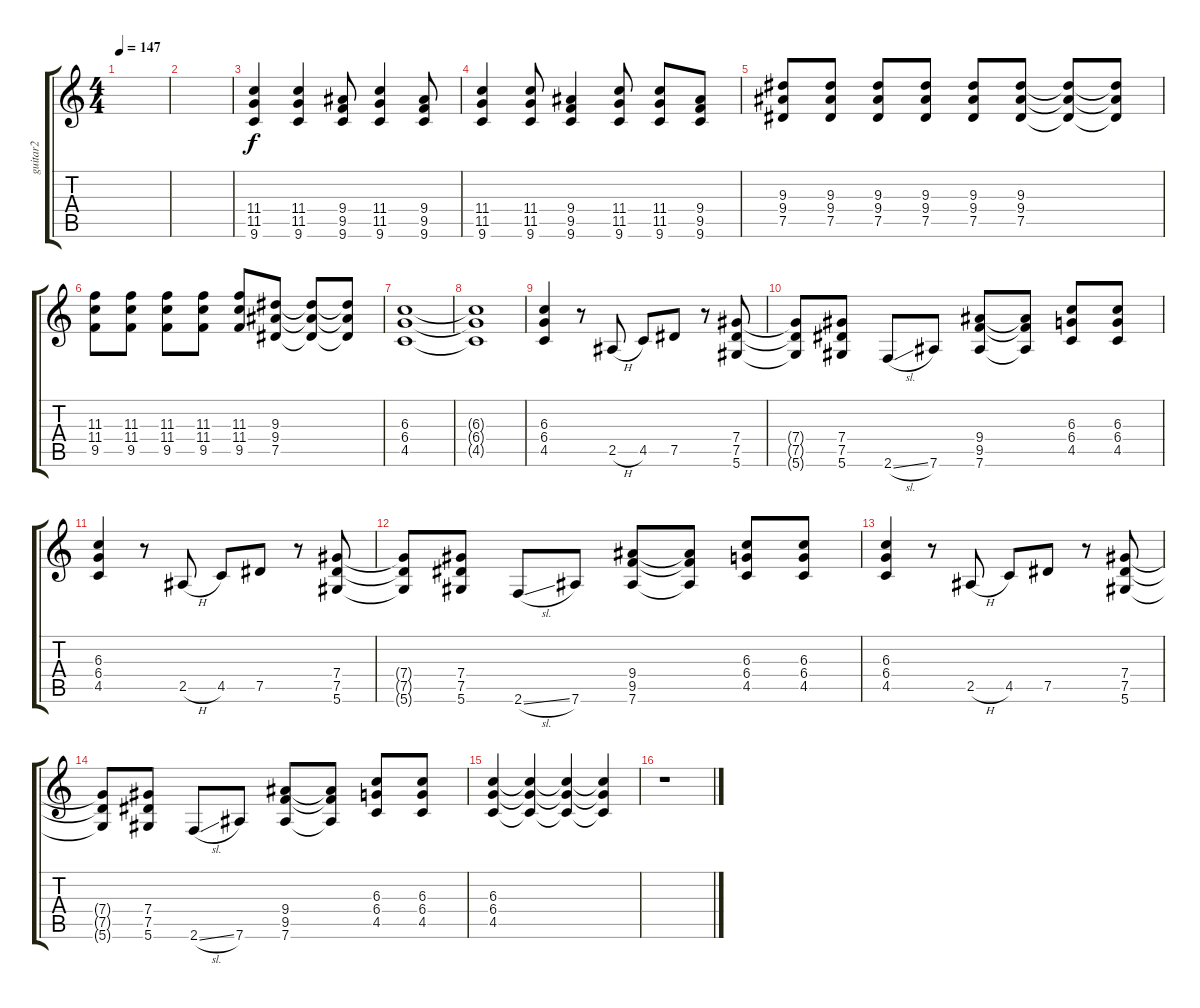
\track ("guitar2" "guitar2") {instrument distortionguitar}
\staff {score tabs}
\tuning (Eb4 Bb3 Gb3 Db3 Ab2 Eb2) {hide}
\ts (4 4)
\tempo 147
\clef g2
\ks c
|
|
(11.4 11.5 9.6).4 (11.4 11.5 9.6).4 (9.4 9.5 9.6).8 (11.4 11.5 9.6).4 (9.4 9.5 9.6).8 |
(11.4 11.5 9.6).4 (11.4 11.5 9.6).8 (9.4 9.5 9.6).4 (11.4 11.5 9.6).8 (11.4 11.5 9.6).8 (9.4 9.5 9.6).8 |
(9.3 9.4 7.5).8 (9.3 9.4 7.5).8 (9.3 9.4 7.5).8 (9.3 9.4 7.5).8 (9.3 9.4 7.5).8 (9.3 9.4 7.5).8 (9.3{t} 9.4{t} 7.5{t}).8 (9.3{t} 9.4{t} 7.5{t}).8 |
(11.3 11.4 9.5).8 (11.3 11.4 9.5).8 (11.3 11.4 9.5).8 (11.3 11.4 9.5).8 (11.3 11.4 9.5).8 (9.3 9.4 7.5).8 (9.3{t} 9.4{t} 7.5{t}).8 (9.3{t} 9.4{t} 7.5{t}).8 |
(6.3 6.4 4.5).1 |
(6.3{t} 6.4{t} 4.5{t}).1 |
(6.3 6.4 4.5).4 r.8 2.5{h}.8 4.5.8 7.5.8 r.8 (7.4 7.5 5.6).8 |
(7.4{t} 7.5{t} 5.6{t}).8 (7.4 7.5 5.6).8 2.6{sl}.8 7.6.8 (9.4 9.5 7.6).8 (9.4{t} 9.5{t} 7.6{t}).8 (6.3 6.4 4.5).8 (6.3 6.4 4.5).8 |
(6.3 6.4 4.5).4 r.8 2.5{h}.8 4.5.8 7.5.8 r.8 (7.4 7.5 5.6).8 |
(7.4{t} 7.5{t} 5.6{t}).8 (7.4 7.5 5.6).8 2.6{sl}.8 7.6.8 (9.4 9.5 7.6).8 (9.4{t} 9.5{t} 7.6{t}).8 (6.3 6.4 4.5).8 (6.3 6.4 4.5).8 |
(6.3 6.4 4.5).4 r.8 2.5{h}.8 4.5.8 7.5.8 r.8 (7.4 7.5 5.6).8 |
(7.4{t} 7.5{t} 5.6{t}).8 (7.4 7.5 5.6).8 2.6{sl}.8 7.6.8 (9.4 9.5 7.6).8 (9.4{t} 9.5{t} 7.6{t}).8 (6.3 6.4 4.5).8 (6.3 6.4 4.5).8 |
(6.3 6.4 4.5).4 (6.3{t} 6.4{t} 4.5{t}).4 (6.3{t} 6.4{t} 4.5{t}).4 (6.3{t} 6.4{t} 4.5{t}).4 |
r.1
